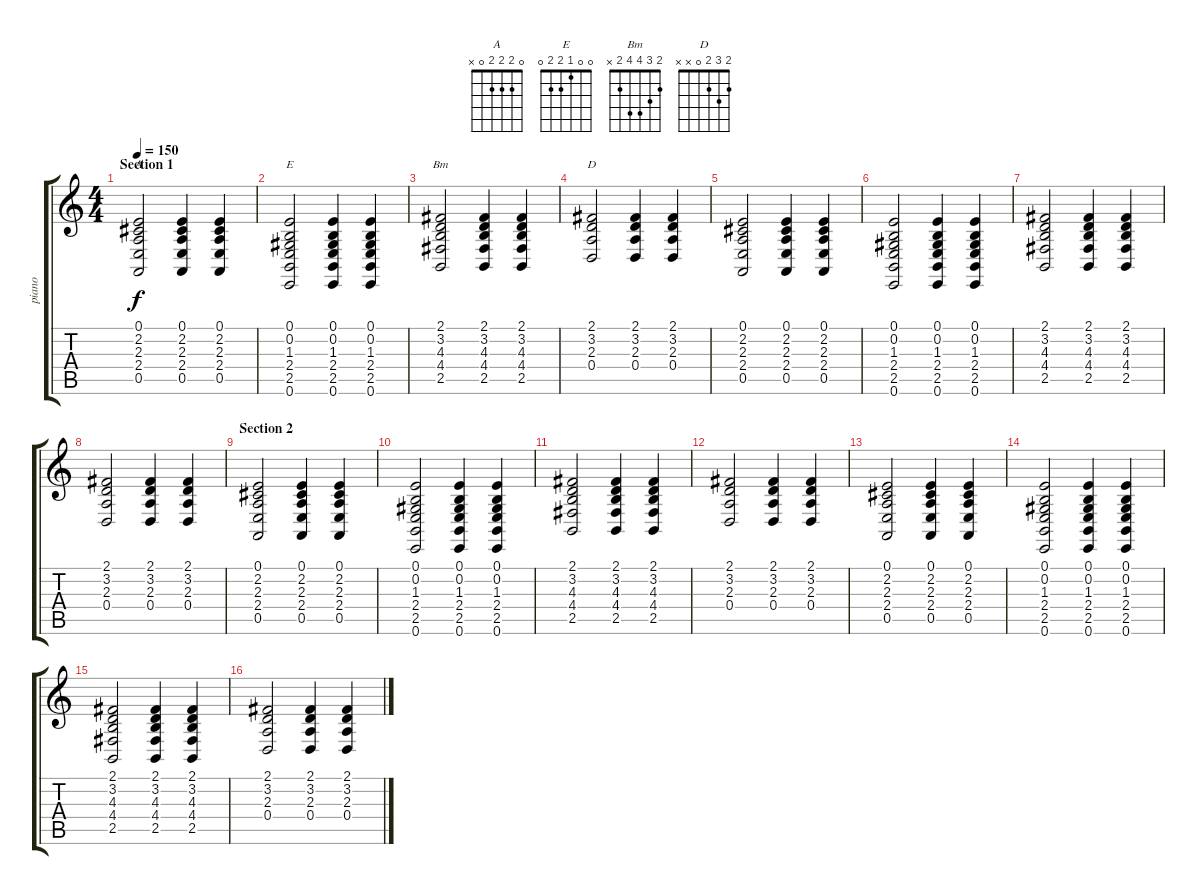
\track ("piano" "piano") {instrument acousticgrandpiano}
\staff {score tabs}
\tuning (E4 B3 G3 D3 A2 E2) {hide}
\chord ("A" 0 2 2 2 0 x)
\chord ("E" 0 0 1 2 2 0)
\chord ("Bm" 2 3 4 4 2 x)
\chord ("D" 2 3 2 0 x x)
\ts (4 4)
\section ("" "Section 1")
\tempo 150
\clef g2
\ks c
(0.1 2.2 2.3 2.4 0.5).2{ch "A" dy f} (0.1 2.2 2.3 2.4 0.5).4 (0.1 2.2 2.3 2.4 0.5).4 |
(0.1 0.2 1.3 2.4 2.5 0.6).2{ch "E"} (0.1 0.2 1.3 2.4 2.5 0.6).4 (0.1 0.2 1.3 2.4 2.5 0.6).4 |
(2.1 3.2 4.3 4.4 2.5).2{ch "Bm"} (2.1 3.2 4.3 4.4 2.5).4 (2.1 3.2 4.3 4.4 2.5).4 |
(2.1 3.2 2.3 0.4).2{ch "D"} (2.1 3.2 2.3 0.4).4 (2.1 3.2 2.3 0.4).4 |
(0.1 2.2 2.3 2.4 0.5).2 (0.1 2.2 2.3 2.4 0.5).4 (0.1 2.2 2.3 2.4 0.5).4 |
(0.1 0.2 1.3 2.4 2.5 0.6).2 (0.1 0.2 1.3 2.4 2.5 0.6).4 (0.1 0.2 1.3 2.4 2.5 0.6).4 |
(2.1 3.2 4.3 4.4 2.5).2 (2.1 3.2 4.3 4.4 2.5).4 (2.1 3.2 4.3 4.4 2.5).4 |
(2.1 3.2 2.3 0.4).2 (2.1 3.2 2.3 0.4).4 (2.1 3.2 2.3 0.4).4 |
\section ("" "Section 2")
(0.1 2.2 2.3 2.4 0.5).2 (0.1 2.2 2.3 2.4 0.5).4 (0.1 2.2 2.3 2.4 0.5).4 |
(0.1 0.2 1.3 2.4 2.5 0.6).2 (0.1 0.2 1.3 2.4 2.5 0.6).4 (0.1 0.2 1.3 2.4 2.5 0.6).4 |
(2.1 3.2 4.3 4.4 2.5).2 (2.1 3.2 4.3 4.4 2.5).4 (2.1 3.2 4.3 4.4 2.5).4 |
(2.1 3.2 2.3 0.4).2 (2.1 3.2 2.3 0.4).4 (2.1 3.2 2.3 0.4).4 |
(0.1 2.2 2.3 2.4 0.5).2 (0.1 2.2 2.3 2.4 0.5).4 (0.1 2.2 2.3 2.4 0.5).4 |
(0.1 0.2 1.3 2.4 2.5 0.6).2 (0.1 0.2 1.3 2.4 2.5 0.6).4 (0.1 0.2 1.3 2.4 2.5 0.6).4 |
(2.1 3.2 4.3 4.4 2.5).2 (2.1 3.2 4.3 4.4 2.5).4 (2.1 3.2 4.3 4.4 2.5).4 |
(2.1 3.2 2.3 0.4).2 (2.1 3.2 2.3 0.4).4 (2.1 3.2 2.3 0.4).4
